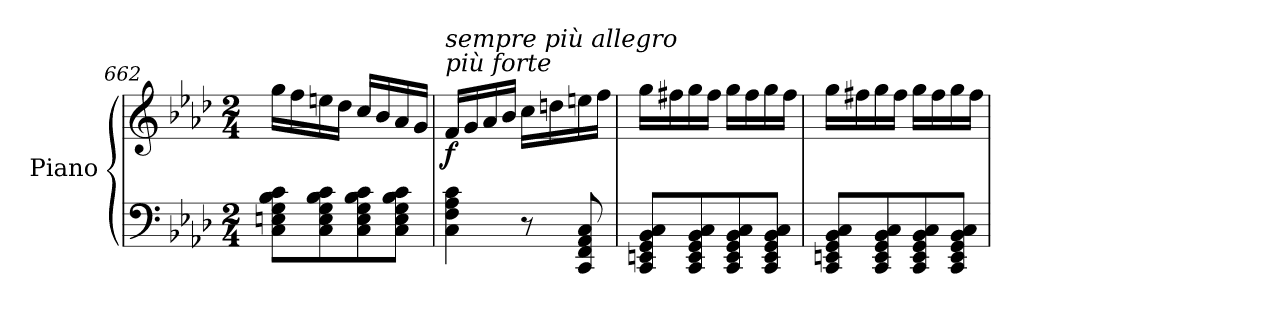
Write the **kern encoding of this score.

**kern	**kern	**dynam
*part1	*part1	*part1
*staff2	*staff1	*staff1/2
*I"Piano	*	*
*I'Pno.	*	*
*clefF4	*clefG2	*
*k[b-e-a-d-]	*k[b-e-a-d-]	*
*M2/4	*M2/4	*
=662	=662	=662
8C\ 8En\ 8G\ 8B-\ 8c\L	16gg\LL	.
.	16ff\	.
8C\ 8E\ 8G\ 8B-\ 8c\	16een\	.
.	16dd-\JJ	.
8C\ 8E\ 8G\ 8B-\ 8c\	16cc/LL	.
.	16b-/	.
8C\ 8E\ 8G\ 8B-\ 8c\J	16a-/	.
.	16g/JJ	.
=663	=663	=663
*	*MM144	*
!	!LO:TX:a:i:t=più forte	!
!	!LO:TX:a:i:t=sempre più allegro	!
!	!	!LO:DY:b
4C\ 4F\ 4A-\ 4c\	16f/LL	f
.	16g/	.
.	16a-/	.
.	16b-/JJ	.
*	*MM148	*
8r	16cc\LL	.
.	16ddn\	.
8CC/ 8FF/ 8AA-/ 8C/	16een\	.
.	16ff\JJ	.
=664	=664	=664
*	*MM152	*
8CC/ 8EEn/ 8GG/ 8BB-/ 8C/L	16gg\LL	.
.	16ff#X\	.
8CC/ 8EE/ 8GG/ 8BB-/ 8C/	16gg\	.
.	16ff#\JJ	.
*	*MM156	*
8CC/ 8EE/ 8GG/ 8BB-/ 8C/	16gg\LL	.
.	16ff#\	.
8CC/ 8EE/ 8GG/ 8BB-/ 8C/J	16gg\	.
.	16ff#\JJ	.
!!LO:LB:g=z
=665	=665	=665
*	*MM160	*
8CC/ 8EEn/ 8GG/ 8BB-/ 8C/L	16gg\LL	.
.	16ff#X\	.
8CC/ 8EE/ 8GG/ 8BB-/ 8C/	16gg\	.
.	16ff#\JJ	.
*	*MM164	*
8CC/ 8EE/ 8GG/ 8BB-/ 8C/	16gg\LL	.
.	16ff#\	.
8CC/ 8EE/ 8GG/ 8BB-/ 8C/J	16gg\	.
.	16ff#\JJ	.
=	=	=
*-	*-	*-
